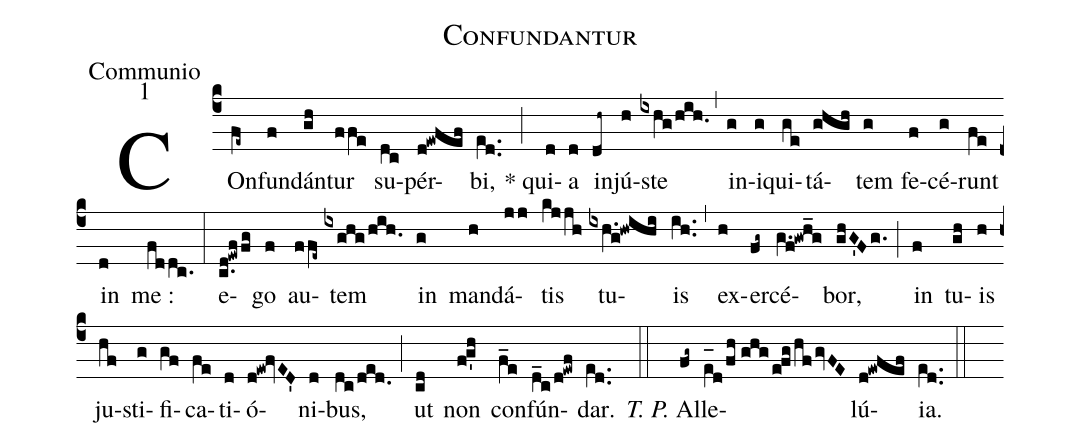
name:Confundantur;
office-part:Communio;
mode:1;
%%
(c4) COn(fe~)fun(f)dán(gh)tur(ffe) su(dc)pér(d!ewfef)bi,(e[ll:1]d..) (;) * qui(d)a(d) in(dh~)jú(h)ste(ixhg/hih.) (,) in(g)i(g)qui(ge)tá(ghgh)tem(g) fe(f)cé(g)runt(fe) in(d) me :(fddc.) (:) e(c.d!ewffg)go(f) au(ffe~)tem(ixghg/hih.) in(g) man(h)dá(jj)tis(kjjh) tu(ixh.g!hwihi)is(ih..) (,) ex(h)er(fg~)cé(g.f!gwh_g)bor,(ghG'Fg.) (;) in(f) tu(gh)is(h) ju(hf)sti(g)fi(gf)ca(fe)ti(d)ó(d!ew!fvED')ni(d)bus,(dc/ded.) (;) ut(cd) non(fg'h) con(f_e)fún(d_c/d!ewf)dar.(e[ll:1]d..) (::) <nlba><i>T. P.</i> Al(fg~)le(e_[oh:h][ll:1]d/fh//ghgefghfgvFE)lú(d!ewfef){ia}.</nlba>(e[ll:1]d..) (::)
